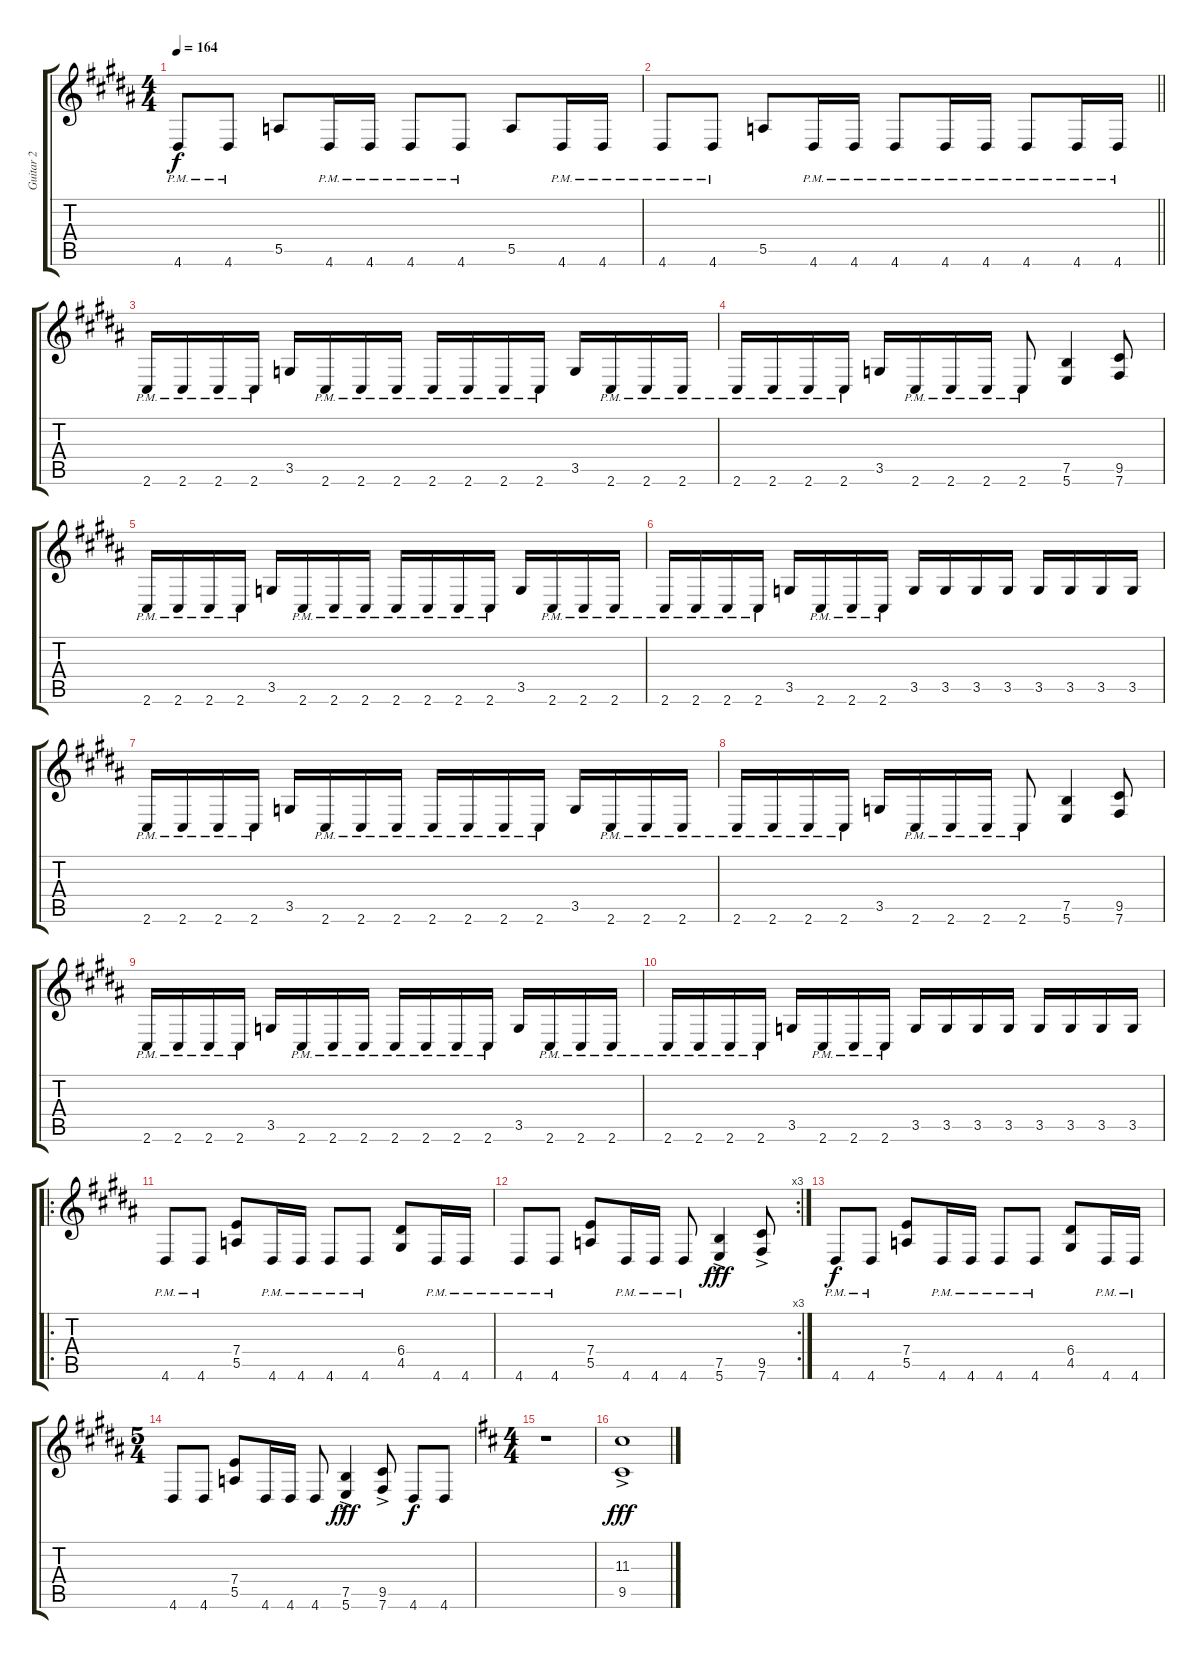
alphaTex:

\track ("Guitar 2" "Guitar 2") {instrument distortionguitar}
\staff {score tabs}
\tuning (B3 Gb3 D3 A2 E2 B1) {hide}
\ts (4 4)
\tempo 164
\clef g2
\ks g#minor
4.6{pm}.8{dy f} 4.6{pm}.8 5.5.8 4.6{pm}.16 4.6{pm}.16 4.6{pm}.8 4.6{pm}.8 5.5.8 4.6{pm}.16 4.6{pm}.16 |
\barLineRight lightlight
4.6{pm}.8 4.6{pm}.8 5.5.8 4.6{pm}.16 4.6{pm}.16 4.6{pm}.8 4.6{pm}.16 4.6{pm}.16 4.6{pm}.8 4.6{pm}.16 4.6{pm}.16 |
2.6{pm}.16 2.6{pm}.16 2.6{pm}.16 2.6{pm}.16 3.5.16 2.6{pm}.16 2.6{pm}.16 2.6{pm}.16 2.6{pm}.16 2.6{pm}.16 2.6{pm}.16 2.6{pm}.16 3.5.16 2.6{pm}.16 2.6{pm}.16 2.6{pm}.16 |
2.6{pm}.16 2.6{pm}.16 2.6{pm}.16 2.6{pm}.16 3.5.16 2.6{pm}.16 2.6{pm}.16 2.6{pm}.16 2.6{pm}.8 (7.5 5.6).4 (9.5 7.6).8 |
2.6{pm}.16 2.6{pm}.16 2.6{pm}.16 2.6{pm}.16 3.5.16 2.6{pm}.16 2.6{pm}.16 2.6{pm}.16 2.6{pm}.16 2.6{pm}.16 2.6{pm}.16 2.6{pm}.16 3.5.16 2.6{pm}.16 2.6{pm}.16 2.6{pm}.16 |
2.6{pm}.16 2.6{pm}.16 2.6{pm}.16 2.6{pm}.16 3.5.16 2.6{pm}.16 2.6{pm}.16 2.6{pm}.16 3.5.16 3.5.16 3.5.16 3.5.16 3.5.16 3.5.16 3.5.16 3.5.16 |
2.6{pm}.16 2.6{pm}.16 2.6{pm}.16 2.6{pm}.16 3.5.16 2.6{pm}.16 2.6{pm}.16 2.6{pm}.16 2.6{pm}.16 2.6{pm}.16 2.6{pm}.16 2.6{pm}.16 3.5.16 2.6{pm}.16 2.6{pm}.16 2.6{pm}.16 |
2.6{pm}.16 2.6{pm}.16 2.6{pm}.16 2.6{pm}.16 3.5.16 2.6{pm}.16 2.6{pm}.16 2.6{pm}.16 2.6{pm}.8 (7.5 5.6).4 (9.5 7.6).8 |
2.6{pm}.16 2.6{pm}.16 2.6{pm}.16 2.6{pm}.16 3.5.16 2.6{pm}.16 2.6{pm}.16 2.6{pm}.16 2.6{pm}.16 2.6{pm}.16 2.6{pm}.16 2.6{pm}.16 3.5.16 2.6{pm}.16 2.6{pm}.16 2.6{pm}.16 |
2.6{pm}.16 2.6{pm}.16 2.6{pm}.16 2.6{pm}.16 3.5.16 2.6{pm}.16 2.6{pm}.16 2.6{pm}.16 3.5.16 3.5.16 3.5.16 3.5.16 3.5.16 3.5.16 3.5.16 3.5.16 |
\ro
4.6{pm}.8 4.6{pm}.8 (7.4 5.5).8 4.6{pm}.16 4.6{pm}.16 4.6{pm}.8 4.6{pm}.8 (6.4 4.5).8 4.6{pm}.16 4.6{pm}.16 |
\rc 3
4.6{pm}.8 4.6{pm}.8 (7.4 5.5).8 4.6{pm}.16 4.6{pm}.16 4.6{pm}.8 (7.5{ac} 5.6{ac}).4{dy fff} (9.5{ac} 7.6{ac}).8 |
4.6{pm}.8{dy f} 4.6{pm}.8 (7.4 5.5).8 4.6{pm}.16 4.6{pm}.16 4.6{pm}.8 4.6{pm}.8 (6.4 4.5).8 4.6{pm}.16 4.6{pm}.16 |
\ts (5 4)
4.6.8 4.6.8 (7.4 5.5).8 4.6.16 4.6.16 4.6.8 (7.5{ac} 5.6{ac}).4{dy fff} (9.5{ac} 7.6{ac}).8 4.6.8{dy f} 4.6.8 |
\ts (4 4)
\ks bminor
r.1 |
(11.3 9.5{ac}).1{dy fff}
